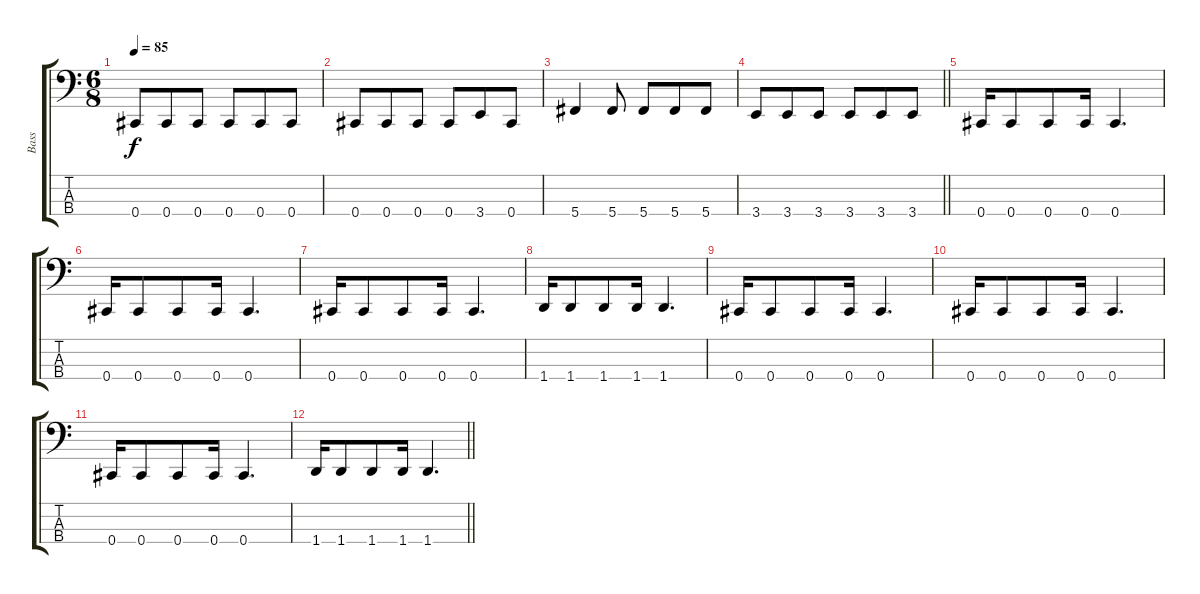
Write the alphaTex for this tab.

\track ("Bass" "Bass") {instrument electricbasspick}
\staff {score tabs}
\tuning (Gb2 Db2 Ab1 Db1) {hide}
\ts (6 8)
\tempo 85
\clef f4
\ks c
0.4.8{dy f} 0.4.8 0.4.8 0.4.8 0.4.8 0.4.8 |
0.4.8 0.4.8 0.4.8 0.4.8 3.4.8 0.4.8 |
5.4.4 5.4.8 5.4.8 5.4.8 5.4.8 |
\barLineRight lightlight
3.4.8 3.4.8 3.4.8 3.4.8 3.4.8 3.4.8 |
0.4.16 0.4.8 0.4.8 0.4.16 0.4.4{d} |
0.4.16 0.4.8 0.4.8 0.4.16 0.4.4{d} |
0.4.16 0.4.8 0.4.8 0.4.16 0.4.4{d} |
1.4.16 1.4.8 1.4.8 1.4.16 1.4.4{d} |
0.4.16 0.4.8 0.4.8 0.4.16 0.4.4{d} |
0.4.16 0.4.8 0.4.8 0.4.16 0.4.4{d} |
0.4.16 0.4.8 0.4.8 0.4.16 0.4.4{d} |
\barLineRight lightlight
1.4.16 1.4.8 1.4.8 1.4.16 1.4.4{d}
